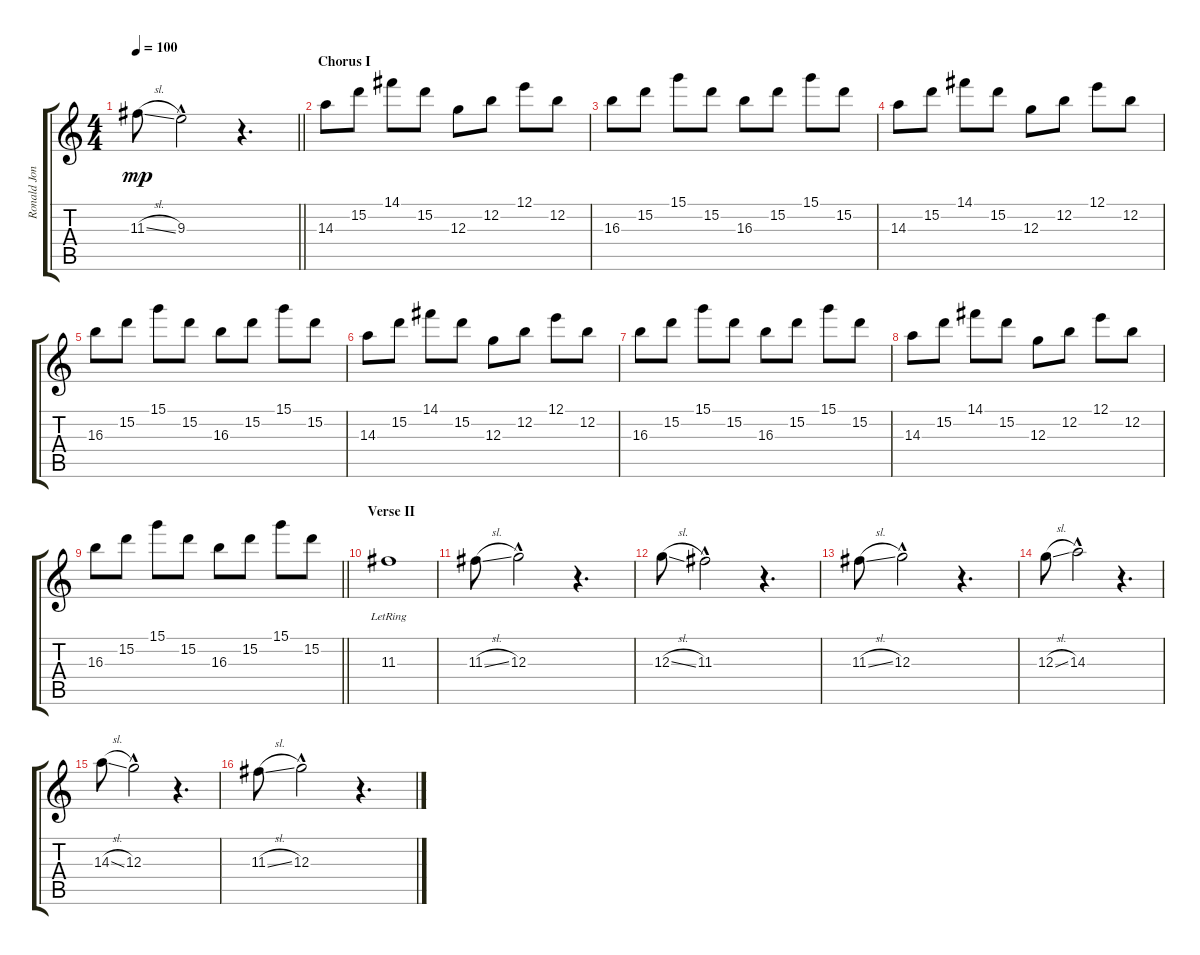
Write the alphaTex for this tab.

\track ("Ronald Jones" "Ronald Jon") {instrument overdrivenguitar}
\staff {score tabs}
\tuning (E4 B3 G3 D3 A2 E2) {hide}
\ts (4 4)
\tempo 100
\clef g2
\barLineRight lightlight
\ks c
11.3{sl}.8{dy mp} 9.3{hac}.2 r.4{d} |
\section ("" "Chorus I")
14.3.8 15.2.8 14.1.8 15.2.8 12.3.8 12.2.8 12.1.8 12.2.8 |
16.3.8 15.2.8 15.1.8 15.2.8 16.3.8 15.2.8 15.1.8 15.2.8 |
14.3.8 15.2.8 14.1.8 15.2.8 12.3.8 12.2.8 12.1.8 12.2.8 |
16.3.8 15.2.8 15.1.8 15.2.8 16.3.8 15.2.8 15.1.8 15.2.8 |
14.3.8 15.2.8 14.1.8 15.2.8 12.3.8 12.2.8 12.1.8 12.2.8 |
16.3.8 15.2.8 15.1.8 15.2.8 16.3.8 15.2.8 15.1.8 15.2.8 |
14.3.8 15.2.8 14.1.8 15.2.8 12.3.8 12.2.8 12.1.8 12.2.8 |
\barLineRight lightlight
16.3.8 15.2.8 15.1.8 15.2.8 16.3.8 15.2.8 15.1.8 15.2.8 |
\section ("" "Verse II")
11.3{lr}.1 |
11.3{sl}.8 12.3{hac}.2 r.4{d} |
12.3{sl}.8 11.3{hac}.2 r.4{d} |
11.3{sl}.8 12.3{hac}.2 r.4{d} |
12.3{sl}.8 14.3{hac}.2 r.4{d} |
14.3{sl}.8 12.3{hac}.2 r.4{d} |
11.3{sl}.8 12.3{hac}.2 r.4{d}
